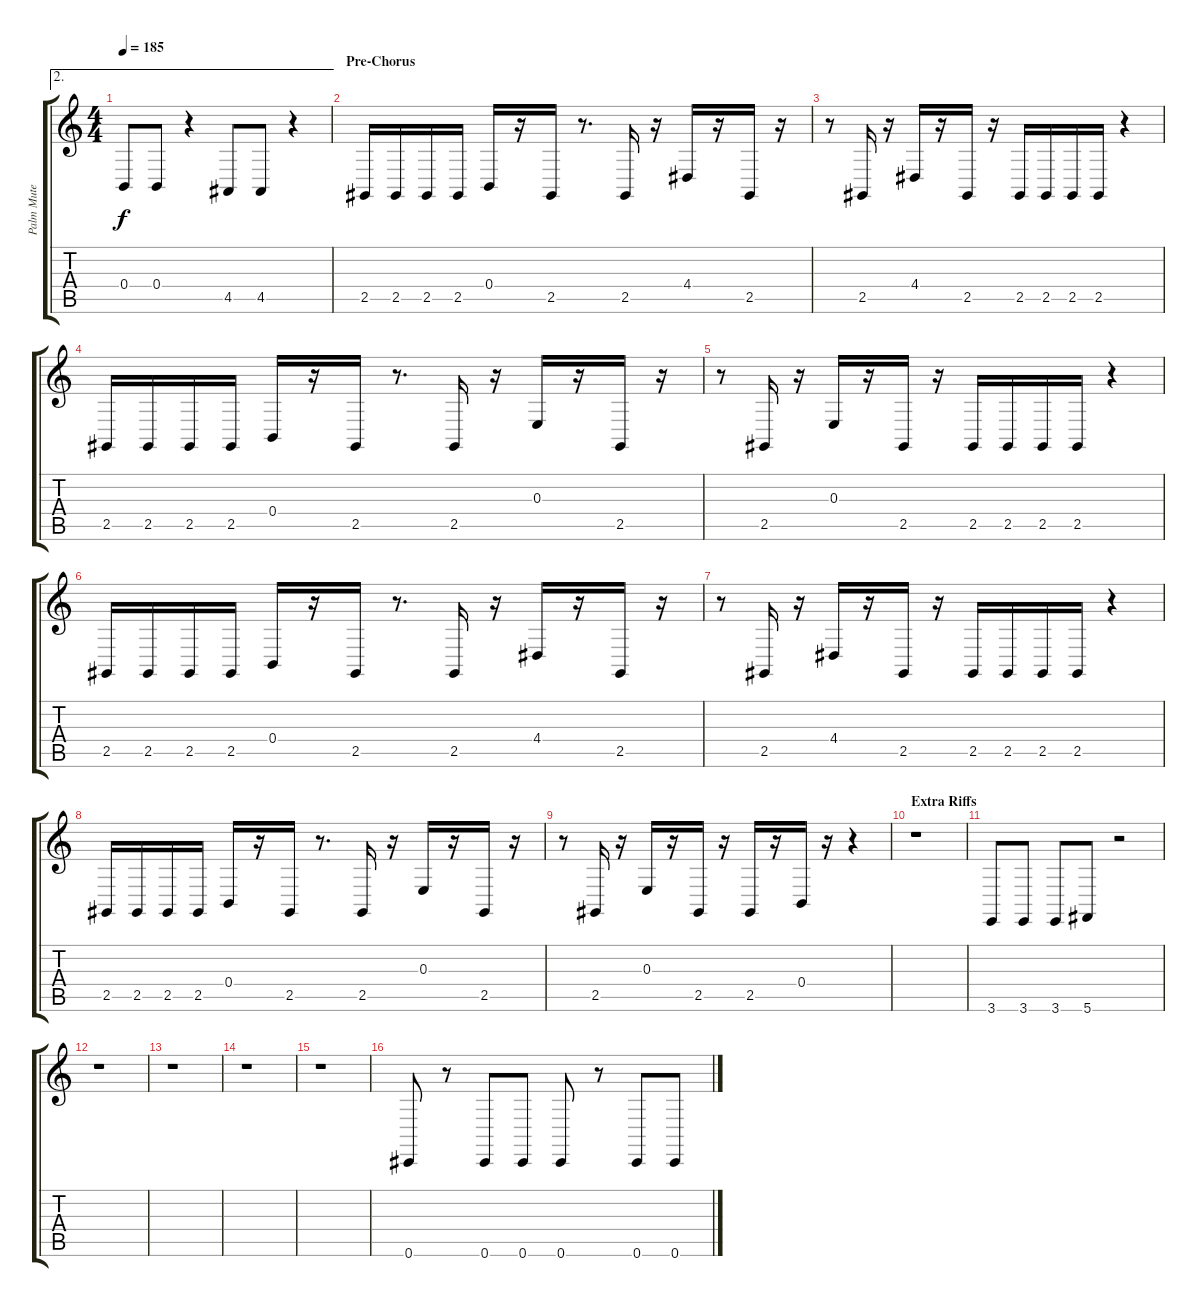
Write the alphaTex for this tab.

\track ("Palm Mute Boosted" "Palm Mute ") {instrument violin}
\staff {score tabs}
\tuning (Db4 Ab3 E3 B2 Gb2 Db2) {hide}
\ae 2
\ts (4 4)
\tempo 185
\clef g2
\ks c
0.4.8{dy f} 0.4.8 r.4 4.5.8 4.5.8 r.4 |
\section ("" "Pre-Chorus")
2.5.16 2.5.16 2.5.16 2.5.16 0.4.16 r.16 2.5.16 r.8{d} 2.5.16 r.16 4.4.16 r.16 2.5.16 r.16 |
r.8 2.5.16 r.16 4.4.16 r.16 2.5.16 r.16 2.5.16 2.5.16 2.5.16 2.5.16 r.4 |
2.5.16 2.5.16 2.5.16 2.5.16 0.4.16 r.16 2.5.16 r.8{d} 2.5.16 r.16 0.3.16 r.16 2.5.16 r.16 |
r.8 2.5.16 r.16 0.3.16 r.16 2.5.16 r.16 2.5.16 2.5.16 2.5.16 2.5.16 r.4 |
2.5.16 2.5.16 2.5.16 2.5.16 0.4.16 r.16 2.5.16 r.8{d} 2.5.16 r.16 4.4.16 r.16 2.5.16 r.16 |
r.8 2.5.16 r.16 4.4.16 r.16 2.5.16 r.16 2.5.16 2.5.16 2.5.16 2.5.16 r.4 |
2.5.16 2.5.16 2.5.16 2.5.16 0.4.16 r.16 2.5.16 r.8{d} 2.5.16 r.16 0.3.16 r.16 2.5.16 r.16 |
r.8 2.5.16 r.16 0.3.16 r.16 2.5.16 r.16 2.5.16 r.16 0.4.16 r.16 r.4 |
\section ("" "Extra Riffs")
r.1 |
3.6.8 3.6.8 3.6.8 5.6.8 r.2 |
r.1 |
r.1 |
r.1 |
r.1 |
0.6.8 r.8 0.6.8 0.6.8 0.6.8 r.8 0.6.8 0.6.8
